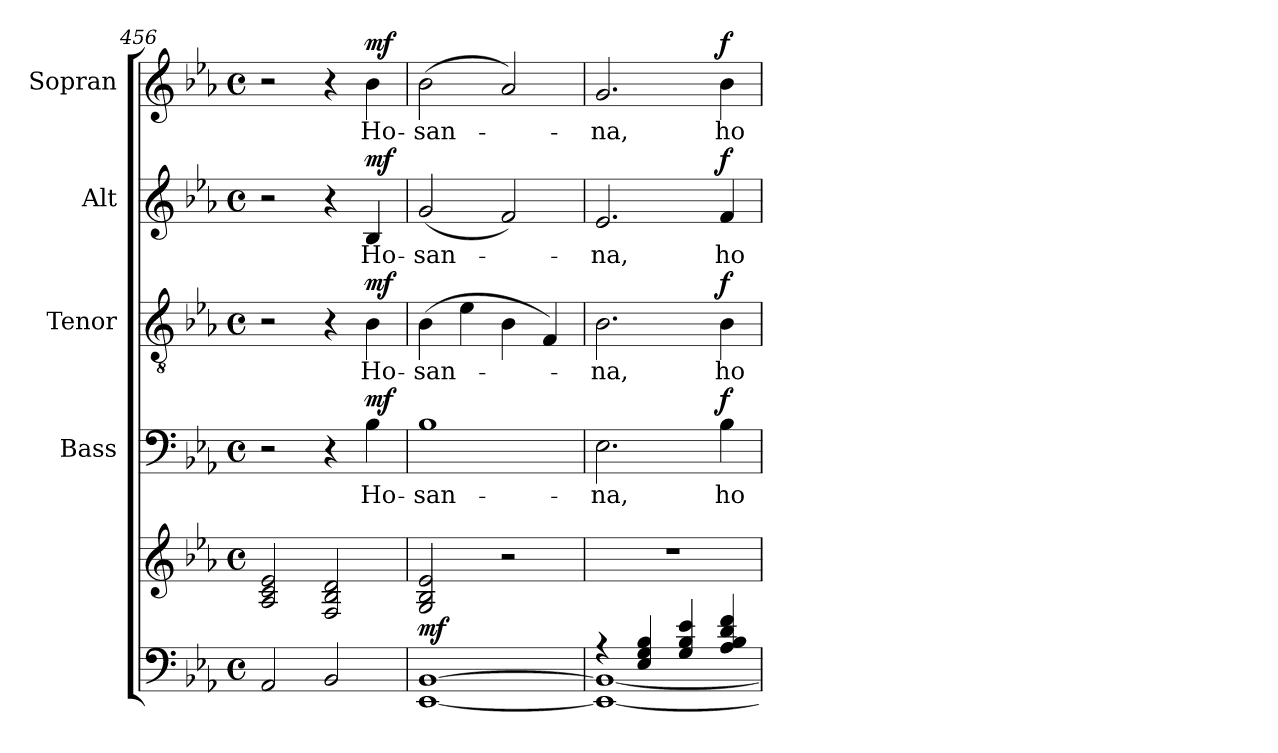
**kern	**kern	**dynam	**kern	**text	**dynam	**kern	**text	**dynam	**kern	**text	**dynam	**kern	**text	**dynam
*part5	*part5	*part5	*part4	*part4	*part4	*part3	*part3	*part3	*part2	*part2	*part2	*part1	*part1	*part1
*staff6	*staff5	*staff5/6	*staff4	*staff4	*staff4	*staff3	*staff3	*staff3	*staff2	*staff2	*staff2	*staff1	*staff1	*staff1
*	*	*	*I"Bass	*	*	*I"Tenor	*	*	*I"Alt	*	*	*I"Sopran	*	*
*	*	*	*I'B.	*	*	*I'T.	*	*	*I'A.	*	*	*I'S.	*	*
*clefF4	*clefG2	*	*clefF4	*	*	*clefGv2	*	*	*clefG2	*	*	*clefG2	*	*
*k[b-e-a-]	*k[b-e-a-]	*	*k[b-e-a-]	*	*	*k[b-e-a-]	*	*	*k[b-e-a-]	*	*	*k[b-e-a-]	*	*
*E-:	*E-:	*	*E-:	*	*	*E-:	*	*	*E-:	*	*	*E-:	*	*
*M4/4	*M4/4	*	*M4/4	*	*	*M4/4	*	*	*M4/4	*	*	*M4/4	*	*
*met(c)	*met(c)	*	*met(c)	*	*	*met(c)	*	*	*met(c)	*	*	*met(c)	*	*
=456	=456	=456	=456	=456	=456	=456	=456	=456	=456	=456	=456	=456	=456	=456
2AA-/	2A-/ 2c/ 2e-/	.	2r	.	.	2r	.	.	2r	.	.	2r	.	.
2BB-/	2F/ 2B-/ 2d/	.	4r	.	.	4r	.	.	4r	.	.	4r	.	.
!	!	!	!	!LO:LY:b	!LO:DY:a	!	!LO:LY:b	!LO:DY:a	!	!LO:LY:b	!LO:DY:a	!	!LO:LY:b	!LO:DY:a
.	.	.	4B-\	Ho-	mf	4B-\	Ho-	mf	4B-/	Ho-	mf	4b-\	Ho-	mf
=457	=457	=457	=457	=457	=457	=457	=457	=457	=457	=457	=457	=457	=457	=457
!	!	!LO:DY:b	!	!LO:LY:b	!	!	!LO:LY:b	!	!	!LO:LY:b	!	!	!LO:LY:b	!
[1EE- [<1BB-	2G/ 2B-/ 2e-/	mf	1B-	-san-	.	(>4B-\	-san-	.	(<2g/	-san-	.	(>2b-\	-san-	.
.	.	.	.	.	.	4e-\	.	.	.	.	.	.	.	.
.	2r	.	.	.	.	4B-\	.	.	2f/)	.	.	2a-/)	.	.
.	.	.	.	.	.	4F/)	.	.	.	.	.	.	.	.
!!LO:PB:g=z
=458	=458	=458	=458	=458	=458	=458	=458	=458	=458	=458	=458	=458	=458	=458
*^	*	*	*	*	*	*	*	*	*	*	*	*	*	*
!	!	!	!	!	!LO:LY:b	!	!	!LO:LY:b	!	!	!LO:LY:b	!	!	!LO:LY:b	!
4rA	1EE-_ 1BB-_	1r	.	2.E-\	-na,	.	2.B-\	-na,	.	2.e-/	-na,	.	2.g/	-na,	.
4E-/ 4G/ 4B-/	.	.	.	.	.	.	.	.	.	.	.	.	.	.	.
4G/ 4B-/ 4e-/	.	.	.	.	.	.	.	.	.	.	.	.	.	.	.
!	!	!	!	!	!LO:LY:b	!LO:DY:a	!	!LO:LY:b	!LO:DY:a	!	!LO:LY:b	!LO:DY:a	!	!LO:LY:b	!LO:DY:a
4A-/ 4B-/ 4d/ 4f/	.	.	.	4B-\	ho-	f	4B-\	ho-	f	4f/	ho-	f	4b-\	ho-	f
*v	*v	*	*	*	*	*	*	*	*	*	*	*	*	*	*
=	=	=	=	=	=	=	=	=	=	=	=	=	=	=
*-	*-	*-	*-	*-	*-	*-	*-	*-	*-	*-	*-	*-	*-	*-
